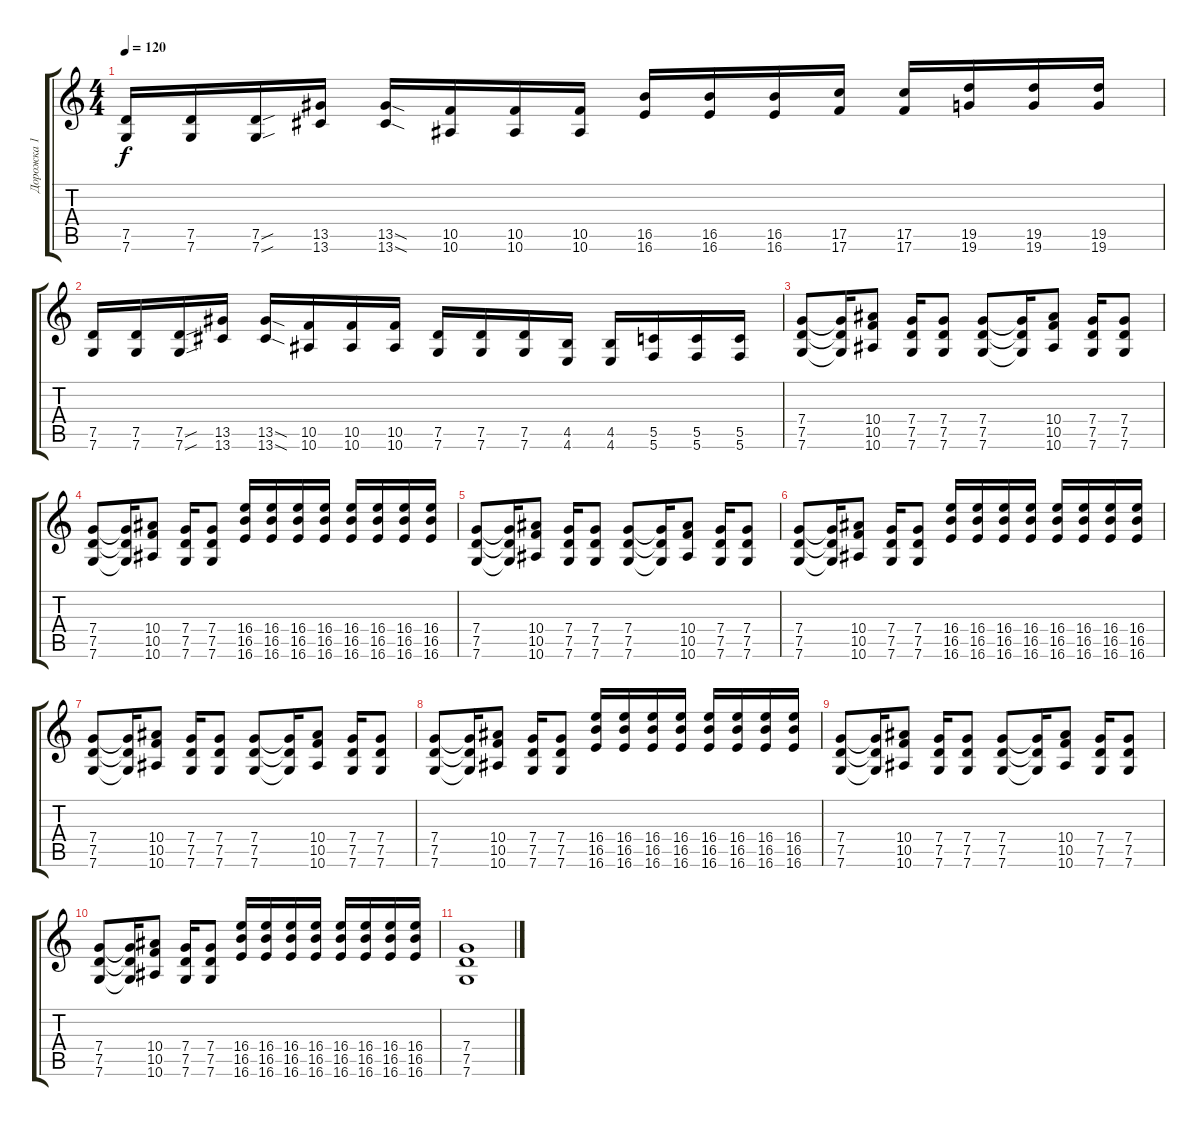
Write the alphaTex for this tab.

\track ("Дорожка 1" "Дорожка 1") {instrument distortionguitar}
\staff {score tabs}
\tuning (D4 A3 F3 C3 G2 C2) {hide}
\ts (4 4)
\tempo 120
\clef g2
\ks c
(7.5 7.6).16{dy f} (7.5 7.6).16 (7.5{sou} 7.6{sou}).16 (13.5 13.6).16 (13.5{sod} 13.6{sod}).16 (10.5 10.6).16 (10.5 10.6).16 (10.5 10.6).16 (16.5 16.6).16 (16.5 16.6).16 (16.5 16.6).16 (17.5 17.6).16 (17.5 17.6).16 (19.5 19.6).16 (19.5 19.6).16 (19.5 19.6).16 |
(7.5 7.6).16 (7.5 7.6).16 (7.5{sou} 7.6{sou}).16 (13.5 13.6).16 (13.5{sod} 13.6{sod}).16 (10.5 10.6).16 (10.5 10.6).16 (10.5 10.6).16 (7.5 7.6).16 (7.5 7.6).16 (7.5 7.6).16 (4.5 4.6).16 (4.5 4.6).16 (5.5 5.6).16 (5.5 5.6).16 (5.5 5.6).16 |
(7.4 7.5 7.6).8 (7.4{t} 7.5{t} 7.6{t}).16 (10.4 10.5 10.6).8 (7.4 7.5 7.6).16 (7.4 7.5 7.6).8 (7.4 7.5 7.6).8 (7.4{t} 7.5{t} 7.6{t}).16 (10.4 10.5 10.6).8 (7.4 7.5 7.6).16 (7.4 7.5 7.6).8 |
(7.4 7.5 7.6).8 (7.4{t} 7.5{t} 7.6{t}).16 (10.4 10.5 10.6).8 (7.4 7.5 7.6).16 (7.4 7.5 7.6).8 (16.4 16.5 16.6).16 (16.4 16.5 16.6).16 (16.4 16.5 16.6).16 (16.4 16.5 16.6).16 (16.4 16.5 16.6).16 (16.4 16.5 16.6).16 (16.4 16.5 16.6).16 (16.4 16.5 16.6).16 |
(7.4 7.5 7.6).8 (7.4{t} 7.5{t} 7.6{t}).16 (10.4 10.5 10.6).8 (7.4 7.5 7.6).16 (7.4 7.5 7.6).8 (7.4 7.5 7.6).8 (7.4{t} 7.5{t} 7.6{t}).16 (10.4 10.5 10.6).8 (7.4 7.5 7.6).16 (7.4 7.5 7.6).8 |
(7.4 7.5 7.6).8 (7.4{t} 7.5{t} 7.6{t}).16 (10.4 10.5 10.6).8 (7.4 7.5 7.6).16 (7.4 7.5 7.6).8 (16.4 16.5 16.6).16 (16.4 16.5 16.6).16 (16.4 16.5 16.6).16 (16.4 16.5 16.6).16 (16.4 16.5 16.6).16 (16.4 16.5 16.6).16 (16.4 16.5 16.6).16 (16.4 16.5 16.6).16 |
(7.4 7.5 7.6).8 (7.4{t} 7.5{t} 7.6{t}).16 (10.4 10.5 10.6).8 (7.4 7.5 7.6).16 (7.4 7.5 7.6).8 (7.4 7.5 7.6).8 (7.4{t} 7.5{t} 7.6{t}).16 (10.4 10.5 10.6).8 (7.4 7.5 7.6).16 (7.4 7.5 7.6).8 |
(7.4 7.5 7.6).8 (7.4{t} 7.5{t} 7.6{t}).16 (10.4 10.5 10.6).8 (7.4 7.5 7.6).16 (7.4 7.5 7.6).8 (16.4 16.5 16.6).16 (16.4 16.5 16.6).16 (16.4 16.5 16.6).16 (16.4 16.5 16.6).16 (16.4 16.5 16.6).16 (16.4 16.5 16.6).16 (16.4 16.5 16.6).16 (16.4 16.5 16.6).16 |
(7.4 7.5 7.6).8 (7.4{t} 7.5{t} 7.6{t}).16 (10.4 10.5 10.6).8 (7.4 7.5 7.6).16 (7.4 7.5 7.6).8 (7.4 7.5 7.6).8 (7.4{t} 7.5{t} 7.6{t}).16 (10.4 10.5 10.6).8 (7.4 7.5 7.6).16 (7.4 7.5 7.6).8 |
(7.4 7.5 7.6).8 (7.4{t} 7.5{t} 7.6{t}).16 (10.4 10.5 10.6).8 (7.4 7.5 7.6).16 (7.4 7.5 7.6).8 (16.4 16.5 16.6).16 (16.4 16.5 16.6).16 (16.4 16.5 16.6).16 (16.4 16.5 16.6).16 (16.4 16.5 16.6).16 (16.4 16.5 16.6).16 (16.4 16.5 16.6).16 (16.4 16.5 16.6).16 |
(7.4 7.5 7.6).1
